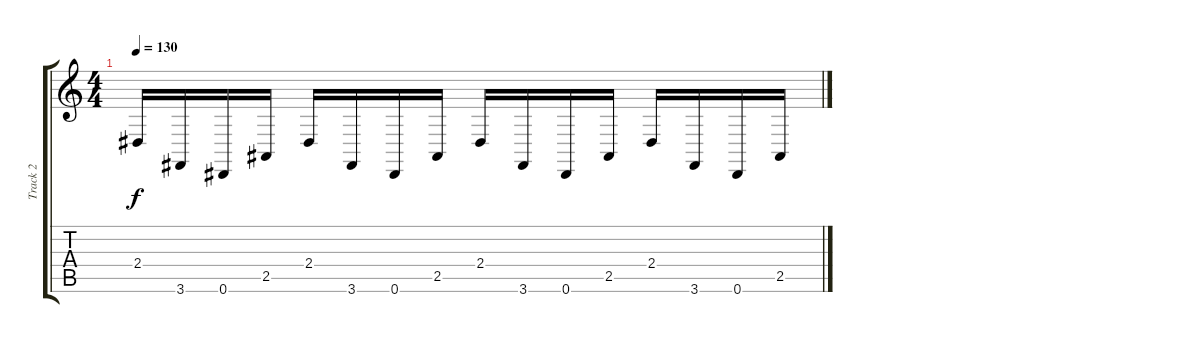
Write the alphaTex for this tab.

\track ("Track 2" "Track 2") {instrument electricpiano1}
\staff {score tabs}
\tuning (Eb4 Bb3 Gb3 Db3 Ab2 Eb2) {hide}
\ts (4 4)
\tempo 130
\clef g2
\ks c
2.4.16{dy f} 3.6.16 0.6.16 2.5.16 2.4.16 3.6.16 0.6.16 2.5.16 2.4.16 3.6.16 0.6.16 2.5.16 2.4.16 3.6.16 0.6.16 2.5.16
